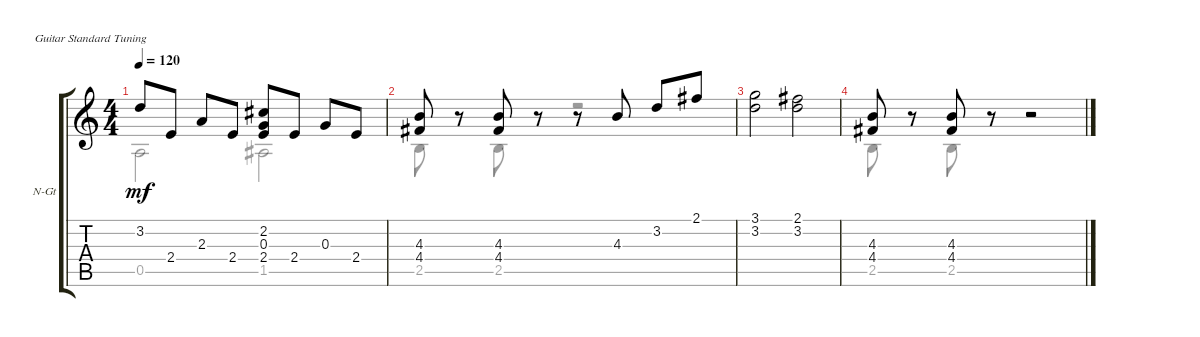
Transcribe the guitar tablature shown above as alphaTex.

\defaultSystemsLayout 4
\bracketExtendMode groupsimilarinstruments
\firstSystemTrackNameOrientation horizontal
\otherSystemsTrackNameOrientation horizontal
\track ("Nylon Guitar" "N-Gt") {instrument acousticguitarnylon}
\staff {score tabs}
\tuning (E4 B3 G3 D3 A2 E2)
\voice
\ts (4 4)
\tempo 120
\clef g2
\ks c
3.2.8{dy mf} 2.4.8 2.3.8 2.4.8 (2.2 0.3 2.4).8 2.4.8 0.3.8 2.4.8 |
(4.3 4.4).8 r.8 (4.3 4.4).8 r.8 r.8 4.3.8 3.2.8 2.1.8 |
(3.1 3.2).2 (3.2 2.1).2 |
(4.3 4.4).8 r.8 (4.3 4.4).8 r.8 r.2
\voice
\clef g2
\ottava regular
\simile none
\ks c
0.5.2{dy mf} 1.5.2 |
2.5.8 r.8 2.5.8 r.8 r.2 |
|
2.5.8 r.8 2.5.8 r.8
